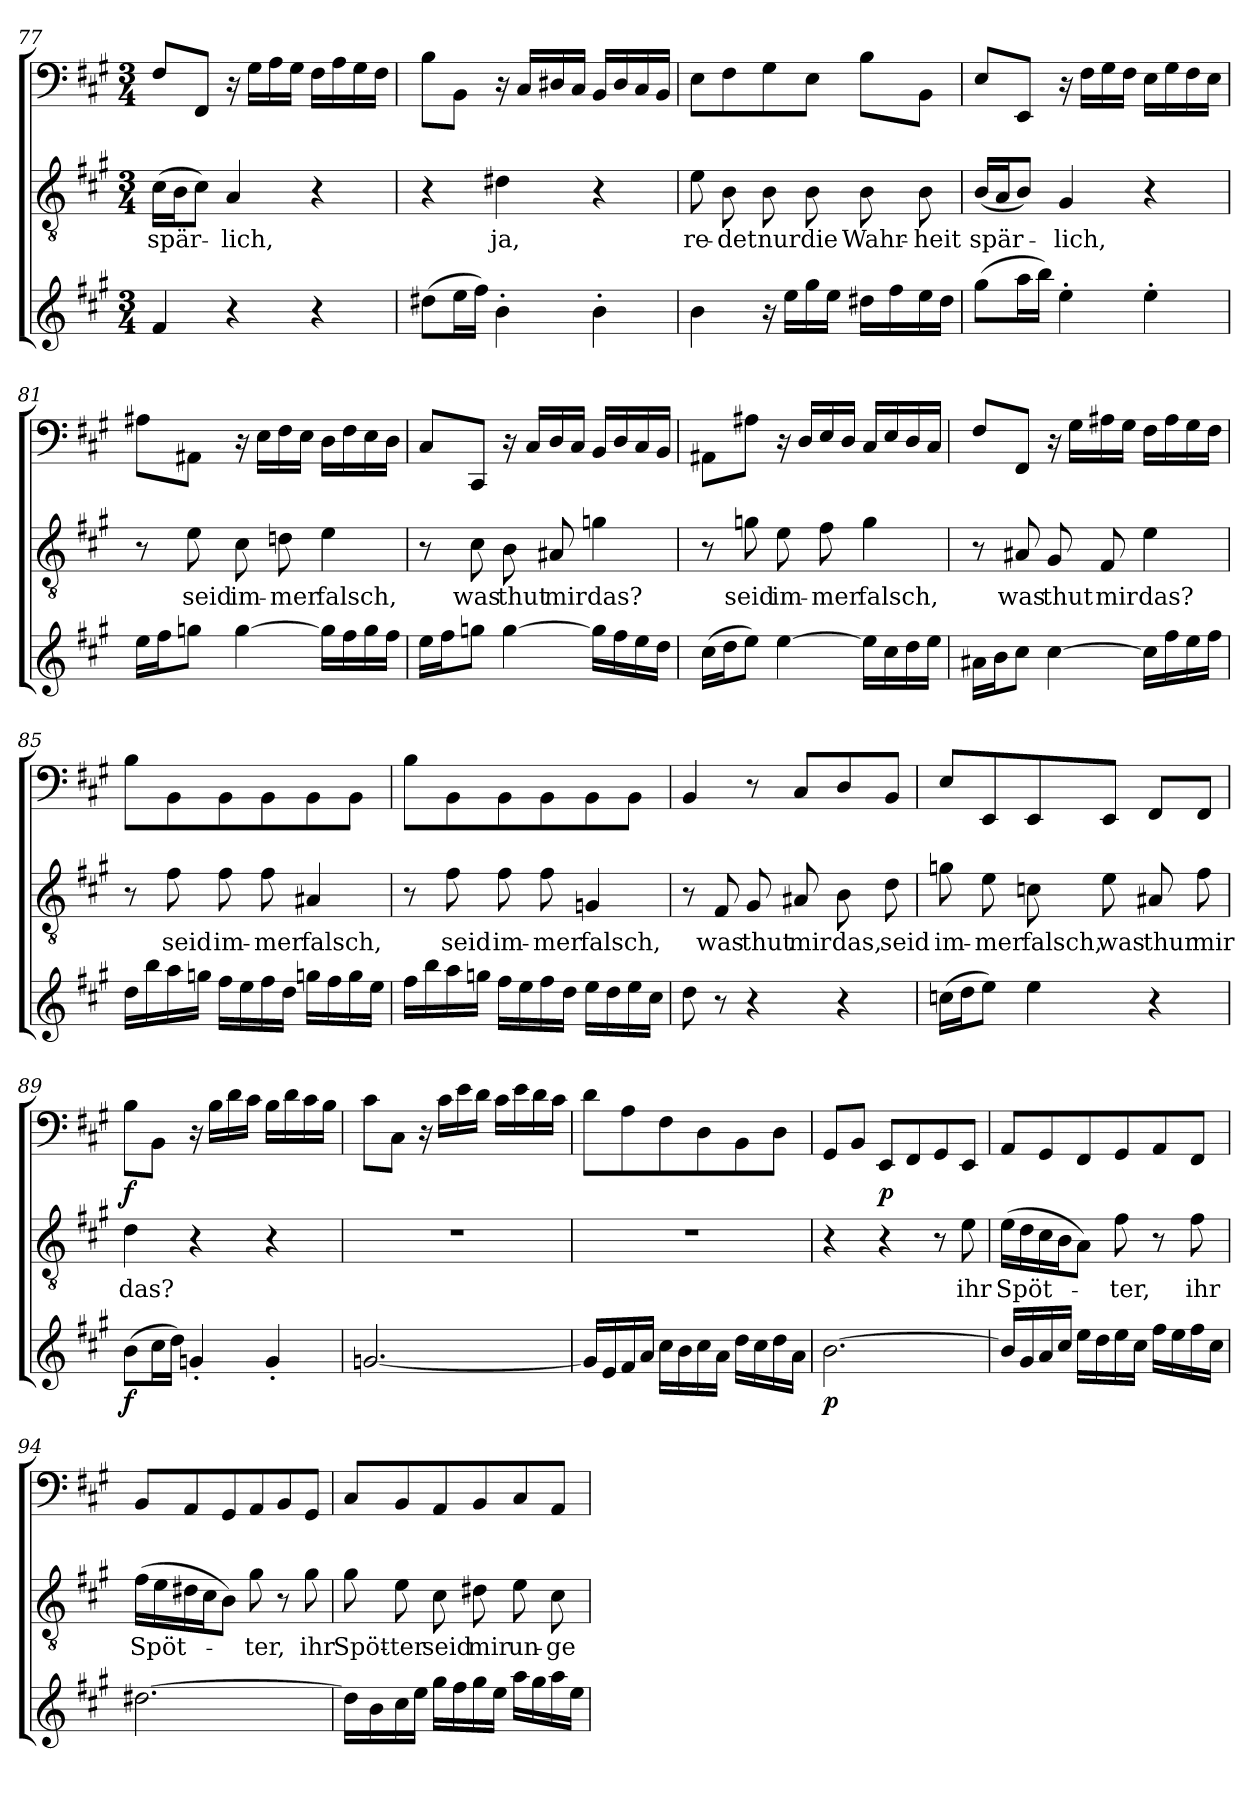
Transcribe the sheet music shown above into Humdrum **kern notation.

**kern	**dynam	**kern	**text	**kern	**dynam
*part3	*part3	*part2	*part2	*part1	*part1
*staff3	*staff3	*staff2	*staff2	*staff1	*staff1
*clefG2	*	*clefGv2	*	*clefF4	*
*k[f#c#g#]	*	*k[f#c#g#]	*	*k[f#c#g#]	*
*A:	*	*A:	*	*A:	*
*M3/4	*	*M3/4	*	*M3/4	*
=77	=77	=77	=77	=77	=77
4f#/	.	(16c#\LL	spär-	8F#/L	.
.	.	16B\J	.	.	.
.	.	8c#\J)	.	8FF#/J	.
4r	.	4A/	-lich,	16r	.
.	.	.	.	16G#\LL	.
.	.	.	.	16A\	.
.	.	.	.	16G#\JJ	.
4r	.	4r	.	16F#\LL	.
.	.	.	.	16A\	.
.	.	.	.	16G#\	.
.	.	.	.	16F#\JJ	.
=78	=78	=78	=78	=78	=78
(8dd#X\L	.	4r	.	8B\L	.
16ee\L	.	.	.	8BB\J	.
16ff#\JJ)	.	.	.	.	.
4b'\	.	4d#X\	ja,	16r	.
.	.	.	.	16C#/LL	.
.	.	.	.	16D#X/	.
.	.	.	.	16C#/JJ	.
4b'\	.	4r	.	16BB/LL	.
.	.	.	.	16D#/	.
.	.	.	.	16C#/	.
.	.	.	.	16BB/JJ	.
=79	=79	=79	=79	=79	=79
4b\	.	8e\	re-	8E\L	.
.	.	8B\	-det	8F#\	.
16r	.	8B\	nur	8G#\	.
16ee\LL	.	.	.	.	.
16gg#\	.	8B\	die	8E\J	.
16ee\JJ	.	.	.	.	.
16dd#X\LL	.	8B\	Wahr-	8B\L	.
16ff#\	.	.	.	.	.
16ee\	.	8B\	-heit	8BB\J	.
16dd#\JJ	.	.	.	.	.
=80	=80	=80	=80	=80	=80
(8gg#\L	.	(16B/LL	spär-	8E/L	.
.	.	16A/J	.	.	.
16aa\L	.	8B/J)	.	8EE/J	.
16bb\JJ)	.	.	.	.	.
4ee'\	.	4G#/	-lich,	16r	.
.	.	.	.	16F#\LL	.
.	.	.	.	16G#\	.
.	.	.	.	16F#\JJ	.
4ee'\	.	4r	.	16E\LL	.
.	.	.	.	16G#\	.
.	.	.	.	16F#\	.
.	.	.	.	16E\JJ	.
=81	=81	=81	=81	=81	=81
16ee\LL	.	8r	.	8A#X\L	.
16ff#\J	.	.	.	.	.
8ggn\J	.	8e\	seid	8AA#X\J	.
[4gg\	.	8c#\	im-	16r	.
.	.	.	.	16E\LL	.
.	.	8dn\	-mer	16F#\	.
.	.	.	.	16E\JJ	.
16gg\LL]	.	4e\	falsch,	16D\LL	.
16ff#\	.	.	.	16F#\	.
16gg\	.	.	.	16E\	.
16ff#\JJ	.	.	.	16D\JJ	.
=82	=82	=82	=82	=82	=82
16ee\LL	.	8r	.	8C#/L	.
16ff#\J	.	.	.	.	.
8ggn\J	.	8c#\	was	8CC#/J	.
[4gg\	.	8B\	thut	16r	.
.	.	.	.	16C#/LL	.
.	.	8A#X/	mir	16D/	.
.	.	.	.	16C#/JJ	.
16gg\LL]	.	4gn\	das?	16BB/LL	.
16ff#\	.	.	.	16D/	.
16ee\	.	.	.	16C#/	.
16dd\JJ	.	.	.	16BB/JJ	.
=83	=83	=83	=83	=83	=83
(16cc#\LL	.	8r	.	8AA#X\L	.
16dd\J	.	.	.	.	.
8ee\J)	.	8gn\	seid	8A#X\J	.
[4ee\	.	8e\	im-	16r	.
.	.	.	.	16D/LL	.
.	.	8f#\	-mer	16E/	.
.	.	.	.	16D/JJ	.
16ee\LL]	.	4g\	falsch,	16C#/LL	.
16cc#\	.	.	.	16E/	.
16dd\	.	.	.	16D/	.
16ee\JJ	.	.	.	16C#/JJ	.
=84	=84	=84	=84	=84	=84
16a#X\LL	.	8r	.	8F#/L	.
16b\J	.	.	.	.	.
8cc#\J	.	8A#X/	was	8FF#/J	.
[4cc#\	.	8G#/	thut	16r	.
.	.	.	.	16G#\LL	.
.	.	8F#/	mir	16A#X\	.
.	.	.	.	16G#\JJ	.
16cc#\LL]	.	4e\	das?	16F#\LL	.
16ff#\	.	.	.	16A#\	.
16ee\	.	.	.	16G#\	.
16ff#\JJ	.	.	.	16F#\JJ	.
=85	=85	=85	=85	=85	=85
16dd\LL	.	8r	.	8B\L	.
16bb\	.	.	.	.	.
16aa\	.	8f#\	seid	8BB\	.
16ggn\JJ	.	.	.	.	.
16ff#\LL	.	8f#\	im-	8BB\	.
16ee\	.	.	.	.	.
16ff#\	.	8f#\	-mer	8BB\	.
16dd\JJ	.	.	.	.	.
16ggn\LL	.	4A#X/	falsch,	8BB\	.
16ff#\	.	.	.	.	.
16gg\	.	.	.	8BB\J	.
16ee\JJ	.	.	.	.	.
=86	=86	=86	=86	=86	=86
16ff#\LL	.	8r	.	8B\L	.
16bb\	.	.	.	.	.
16aa\	.	8f#\	seid	8BB\	.
16ggn\JJ	.	.	.	.	.
16ff#\LL	.	8f#\	im-	8BB\	.
16ee\	.	.	.	.	.
16ff#\	.	8f#\	-mer	8BB\	.
16dd\JJ	.	.	.	.	.
16ee\LL	.	4Gn/	falsch,	8BB\	.
16dd\	.	.	.	.	.
16ee\	.	.	.	8BB\J	.
16cc#\JJ	.	.	.	.	.
=87	=87	=87	=87	=87	=87
8dd\	.	8r	.	4BB/	.
8r	.	8F#/	was	.	.
4r	.	8G#/	thut	8r	.
.	.	8A#X/	mir	8C#/L	.
4r	.	8B\	das,	8D/	.
.	.	8d\	seid	8BB/J	.
=88	=88	=88	=88	=88	=88
(16ccn\LL	.	8gn\	im-	8E/L	.
16dd\J	.	.	.	.	.
8ee\J)	.	8e\	-mer	8EE/	.
4ee\	.	8cn\	falsch,	8EE/	.
.	.	8e\	was	8EE/J	.
4r	.	8A#X/	thur	8FF#/L	.
.	.	8f#\	mir	8FF#/J	.
=89	=89	=89	=89	=89	=89
(8b\L	f	4d\	das?	8B\L	f
16cc#\L	.	.	.	8BB\J	.
16dd\JJ)	.	.	.	.	.
4gn'/	.	4r	.	16r	.
.	.	.	.	16B\LL	.
.	.	.	.	16d\	.
.	.	.	.	16c#\JJ	.
4g'/	.	4r	.	16B\LL	.
.	.	.	.	16d\	.
.	.	.	.	16c#\	.
.	.	.	.	16B\JJ	.
=90	=90	=90	=90	=90	=90
[2.gn/	.	2.r	.	8c#\L	.
.	.	.	.	8C#\J	.
.	.	.	.	16r	.
.	.	.	.	16c#\LL	.
.	.	.	.	16e\	.
.	.	.	.	16d\JJ	.
.	.	.	.	16c#\LL	.
.	.	.	.	16e\	.
.	.	.	.	16d\	.
.	.	.	.	16c#\JJ	.
=91	=91	=91	=91	=91	=91
16g/LL]	.	2.r	.	8d\L	.
16e/	.	.	.	.	.
16f#/	.	.	.	8A\	.
16a/JJ	.	.	.	.	.
16cc#\LL	.	.	.	8F#\	.
16b\	.	.	.	.	.
16cc#\	.	.	.	8D\	.
16a\JJ	.	.	.	.	.
16dd\LL	.	.	.	8BB\	.
16cc#\	.	.	.	.	.
16dd\	.	.	.	8D\J	.
16a\JJ	.	.	.	.	.
=92	=92	=92	=92	=92	=92
[2.b\	p	4r	.	8GG#/L	.
.	.	.	.	8BB/J	.
.	.	4r	.	8EE/L	p
.	.	.	.	8FF#/	.
.	.	8r	.	8GG#/	.
.	.	8e\	ihr	8EE/J	.
=93	=93	=93	=93	=93	=93
16b/LL]	.	(16e\LL	Spöt-	8AA/L	.
16g#/	.	16d\	.	.	.
16a/	.	16c#\	.	8GG#/	.
16cc#/JJ	.	16B\J	.	.	.
16ee\LL	.	8A\J)	.	8FF#/	.
16dd\	.	.	.	.	.
16ee\	.	8f#\	-ter,	8GG#/	.
16cc#\JJ	.	.	.	.	.
16ff#\LL	.	8r	.	8AA/	.
16ee\	.	.	.	.	.
16ff#\	.	8f#\	ihr	8FF#/J	.
16cc#\JJ	.	.	.	.	.
=94	=94	=94	=94	=94	=94
[2.dd#X\	.	(16f#\LL	Spöt-	8BB/L	.
.	.	16e\	.	.	.
.	.	16d#X\	.	8AA/	.
.	.	16c#\J	.	.	.
.	.	8B\J)	.	8GG#/	.
.	.	8g#\	-ter,	8AA/	.
.	.	8r	.	8BB/	.
.	.	8g#\	ihr	8GG#/J	.
=95	=95	=95	=95	=95	=95
16dd#\LL]	.	8g#\	Spöt-	8C#/L	.
16b\	.	.	.	.	.
16cc#\	.	8e\	-ter	8BB/	.
16ee\JJ	.	.	.	.	.
16gg#\LL	.	8c#\	seid	8AA/	.
16ff#\	.	.	.	.	.
16gg#\	.	8d#X\	mir	8BB/	.
16ee\JJ	.	.	.	.	.
16aa\LL	.	8e\	un-	8C#/	.
16gg#\	.	.	.	.	.
16aa\	.	8c#\	-ge-	8AA/J	.
16ee\JJ	.	.	.	.	.
=	=	=	=	=	=
*-	*-	*-	*-	*-	*-
